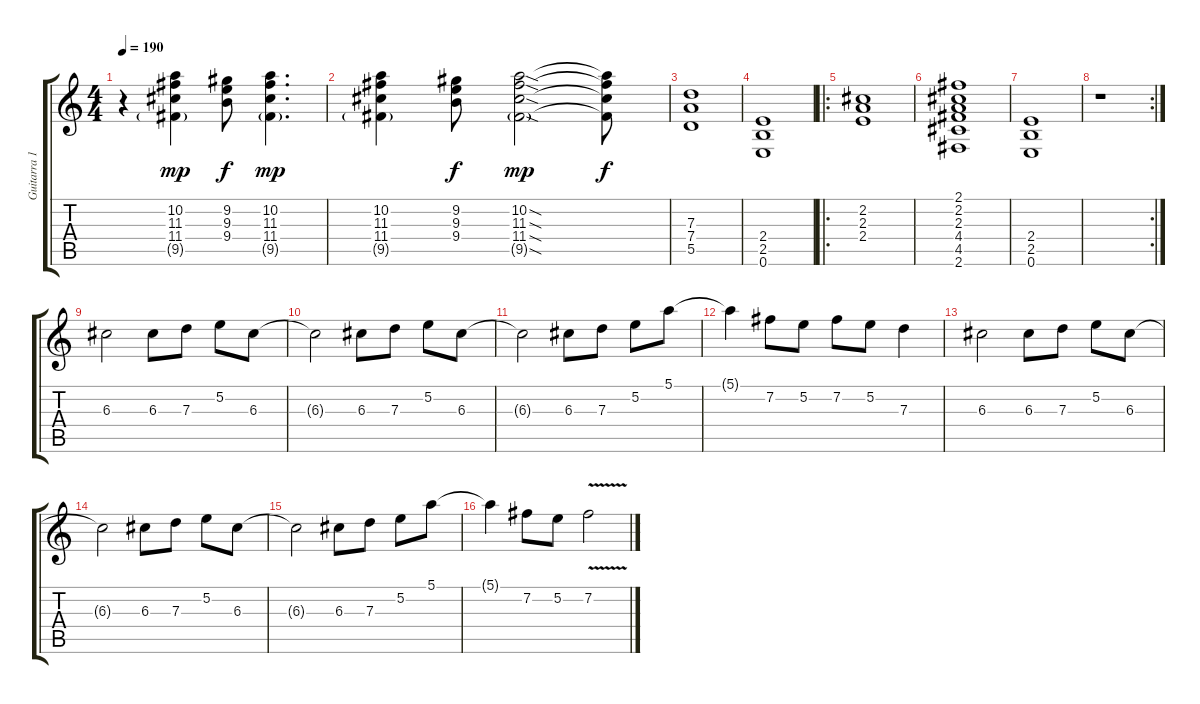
\track ("Guitarra 1" "Guitarra 1") {instrument distortionguitar}
\staff {score tabs}
\tuning (E4 B3 G3 D3 A2 E2) {hide}
\ts (4 4)
\tempo 190
\clef g2
\ks c
r.4{dy f} (10.2 11.3 11.4 9.5{g}).4{dy mp} (9.2 9.3 9.4).8{dy f} (10.2 11.3 11.4 9.5{g}).4{d dy mp} |
(10.2 11.3 11.4 9.5{g}).4 (9.2 9.3 9.4).8{dy f} (10.2{sod} 11.3{sod} 11.4{sod} 9.5{sod g}).2{dy mp} (10.2{t} 11.3{t} 11.4{t} 9.5{t}).8{dy f} |
(7.3 7.4 5.5).1 |
(2.4 2.5 0.6).1 |
\ro
(2.2 2.3 2.4).1 |
(2.1 2.2 2.3 4.4 4.5 2.6).1 |
(2.4 2.5 0.6).1 |
\rc 2
r.1 |
6.3.2 6.3.8 7.3.8 5.2.8 6.3.8 |
6.3{t}.2 6.3.8 7.3.8 5.2.8 6.3.8 |
6.3{t}.2 6.3.8 7.3.8 5.2.8 5.1.8 |
5.1{t}.4 7.2.8 5.2.8 7.2.8 5.2.8 7.3.4 |
6.3.2 6.3.8 7.3.8 5.2.8 6.3.8 |
6.3{t}.2 6.3.8 7.3.8 5.2.8 6.3.8 |
6.3{t}.2 6.3.8 7.3.8 5.2.8 5.1.8 |
5.1{t}.4 7.2.8 5.2.8 7.2{v}.2
